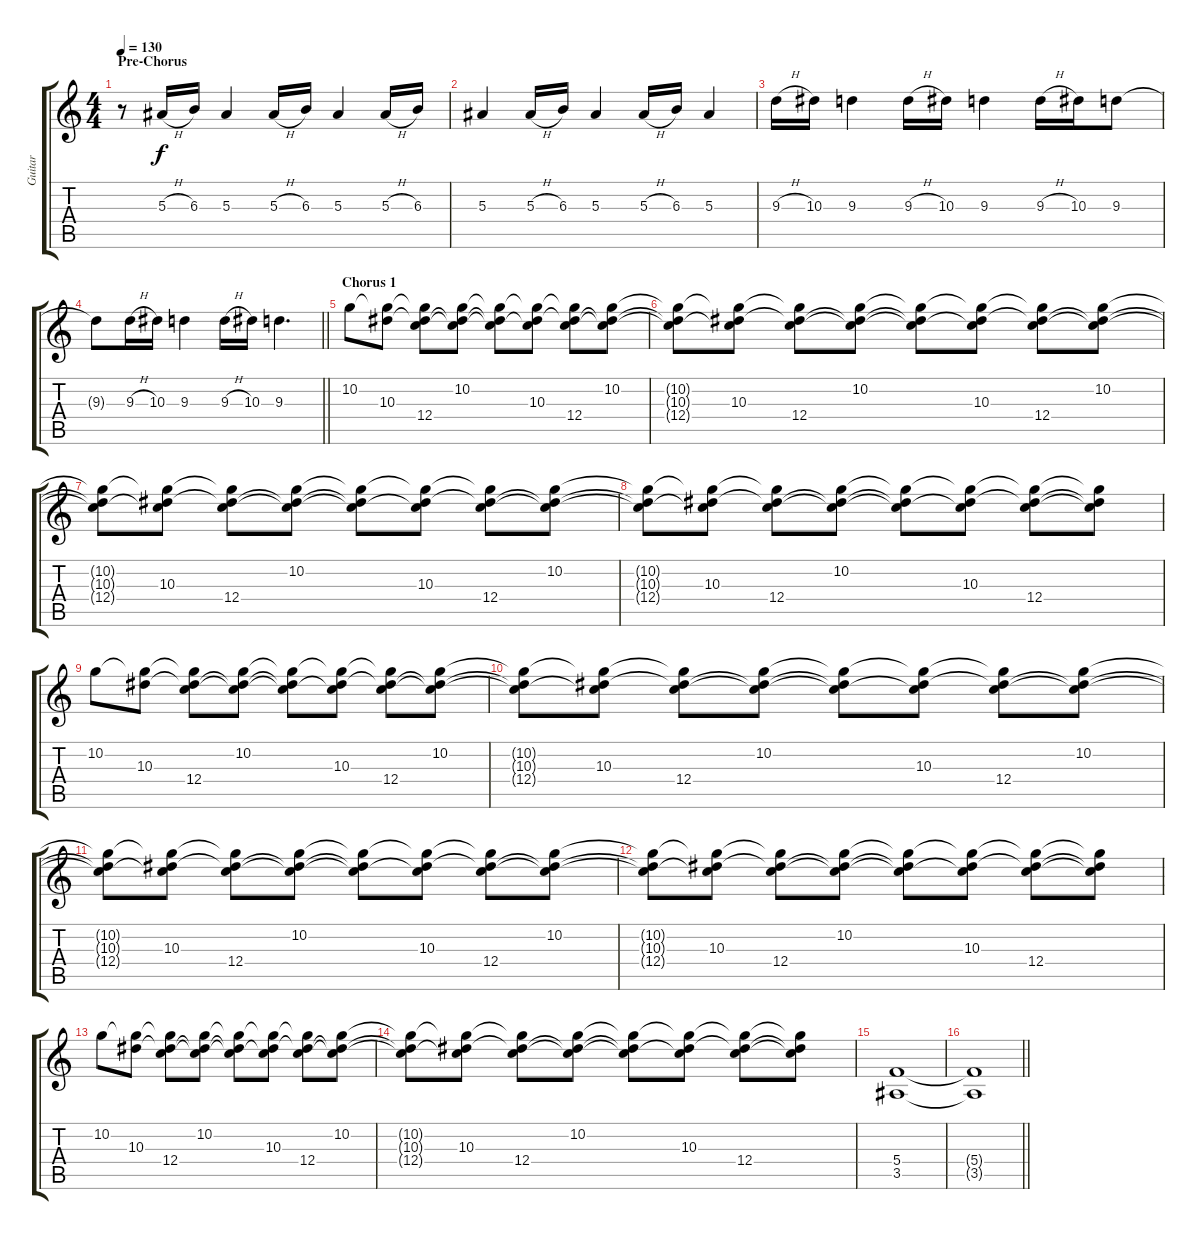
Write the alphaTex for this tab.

\track ("Guitar" "Guitar") {instrument overdrivenguitar}
\staff {score tabs}
\tuning (D4 A3 F3 C3 G2 C2) {hide}
\ts (4 4)
\section ("" "Pre-Chorus")
\tempo 130
\clef g2
\ks c
r.8{dy f} 5.3{h}.16 6.3.16 5.3.4 5.3{h}.16 6.3.16 5.3.4 5.3{h}.16 6.3.16 |
5.3.4 5.3{h}.16 6.3.16 5.3.4 5.3{h}.16 6.3.16 5.3.4 |
9.3{h}.16 10.3.16 9.3.4 9.3{h}.16 10.3.16 9.3.4 9.3{h}.16 10.3.16 9.3.8 |
\barLineRight lightlight
9.3{t}.8 9.3{h}.16 10.3.16 9.3.4 9.3{h}.16 10.3.16 9.3.4{d} |
\section ("" "Chorus 1")
10.2.8 (10.2{t} 10.3).8 (10.2{t} 10.3{t} 12.4).8 (10.2 10.3{t} 12.4{t}).8 (10.2{t} 10.3{t} 12.4{t}).8 (10.2{t} 10.3 12.4{t}).8 (10.2{t} 10.3{t} 12.4).8 (10.2 10.3{t} 12.4{t}).8 |
(10.2{t} 10.3{t} 12.4{t}).8 (10.2{t} 10.3 12.4{t}).8 (10.2{t} 10.3{t} 12.4).8 (10.2 10.3{t} 12.4{t}).8 (10.2{t} 10.3{t} 12.4{t}).8 (10.2{t} 10.3 12.4{t}).8 (10.2{t} 10.3{t} 12.4).8 (10.2 10.3{t} 12.4{t}).8 |
(10.2{t} 10.3{t} 12.4{t}).8 (10.2{t} 10.3 12.4{t}).8 (10.2{t} 10.3{t} 12.4).8 (10.2 10.3{t} 12.4{t}).8 (10.2{t} 10.3{t} 12.4{t}).8 (10.2{t} 10.3 12.4{t}).8 (10.2{t} 10.3{t} 12.4).8 (10.2 10.3{t} 12.4{t}).8 |
(10.2{t} 10.3{t} 12.4{t}).8 (10.2{t} 10.3 12.4{t}).8 (10.2{t} 10.3{t} 12.4).8 (10.2 10.3{t} 12.4{t}).8 (10.2{t} 10.3{t} 12.4{t}).8 (10.2{t} 10.3 12.4{t}).8 (10.2{t} 10.3{t} 12.4).8 (10.2{t} 10.3{t} 12.4{t}).8 |
10.2.8 (10.2{t} 10.3).8 (10.2{t} 10.3{t} 12.4).8 (10.2 10.3{t} 12.4{t}).8 (10.2{t} 10.3{t} 12.4{t}).8 (10.2{t} 10.3 12.4{t}).8 (10.2{t} 10.3{t} 12.4).8 (10.2 10.3{t} 12.4{t}).8 |
(10.2{t} 10.3{t} 12.4{t}).8 (10.2{t} 10.3 12.4{t}).8 (10.2{t} 10.3{t} 12.4).8 (10.2 10.3{t} 12.4{t}).8 (10.2{t} 10.3{t} 12.4{t}).8 (10.2{t} 10.3 12.4{t}).8 (10.2{t} 10.3{t} 12.4).8 (10.2 10.3{t} 12.4{t}).8 |
(10.2{t} 10.3{t} 12.4{t}).8 (10.2{t} 10.3 12.4{t}).8 (10.2{t} 10.3{t} 12.4).8 (10.2 10.3{t} 12.4{t}).8 (10.2{t} 10.3{t} 12.4{t}).8 (10.2{t} 10.3 12.4{t}).8 (10.2{t} 10.3{t} 12.4).8 (10.2 10.3{t} 12.4{t}).8 |
(10.2{t} 10.3{t} 12.4{t}).8 (10.2{t} 10.3 12.4{t}).8 (10.2{t} 10.3{t} 12.4).8 (10.2 10.3{t} 12.4{t}).8 (10.2{t} 10.3{t} 12.4{t}).8 (10.2{t} 10.3 12.4{t}).8 (10.2{t} 10.3{t} 12.4).8 (10.2{t} 10.3{t} 12.4{t}).8 |
10.2.8 (10.2{t} 10.3).8 (10.2{t} 10.3{t} 12.4).8 (10.2 10.3{t} 12.4{t}).8 (10.2{t} 10.3{t} 12.4{t}).8 (10.2{t} 10.3 12.4{t}).8 (10.2{t} 10.3{t} 12.4).8 (10.2 10.3{t} 12.4{t}).8 |
(10.2{t} 10.3{t} 12.4{t}).8 (10.2{t} 10.3 12.4{t}).8 (10.2{t} 10.3{t} 12.4).8 (10.2 10.3{t} 12.4{t}).8 (10.2{t} 10.3{t} 12.4{t}).8 (10.2{t} 10.3 12.4{t}).8 (10.2{t} 10.3{t} 12.4).8 (10.2{t} 10.3{t} 12.4{t}).8 |
(5.4 3.5).1 |
\barLineRight lightlight
(5.4{t} 3.5{t}).1
